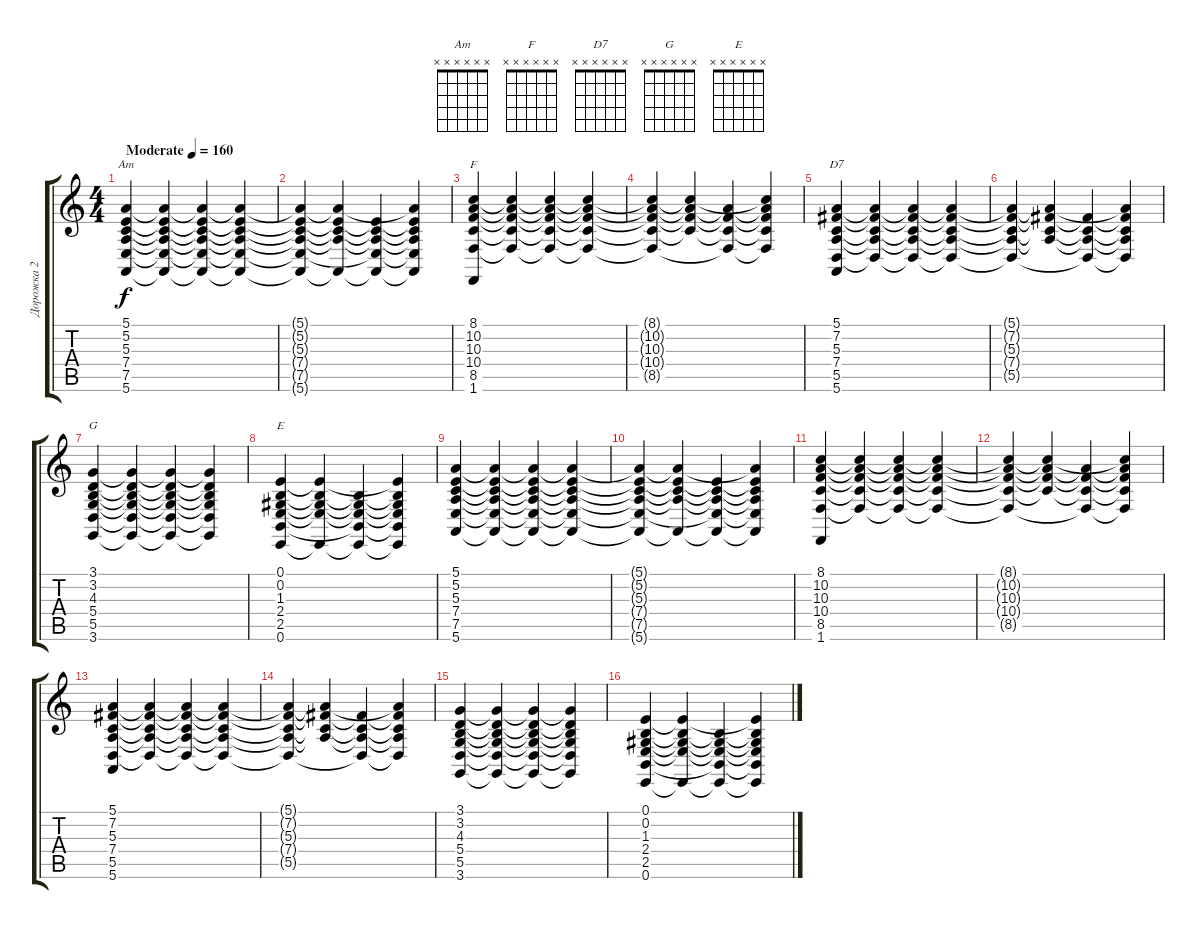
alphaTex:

\track ("Дорожка 2" "Дорожка 2") {instrument synthstrings1}
\staff {score tabs}
\tuning (E4 B3 G3 D3 A2 E2) {hide}
\chord ("Am" x x x x x x)
\chord ("F" x x x x x x)
\chord ("D7" x x x x x x)
\chord ("G" x x x x x x)
\chord ("E" x x x x x x)
\ts (4 4)
\tempo (160 "Moderate")
\clef g2
\ks c
(5.1 5.2 5.3 7.4 7.5 5.6).4{ch "Am" dy f instrument synthstrings1} (5.1{t} 5.2{t} 5.3{t} 7.4{t} 7.5{t} 5.6{t}).4 (5.1{t} 5.2{t} 5.3{t} 7.4{t} 7.5{t} 5.6{t}).4 (5.1{t} 5.2{t} 5.3{t} 7.4{t} 7.5{t} 5.6{t}).4 |
(5.1{t} 5.2{t} 5.3{t} 7.4{t} 7.5{t} 5.6{t}).4 (5.1{t} 5.2{t} 5.3{t} 7.4{t} 5.6{t}).4 (5.2{t} 5.3{t} 7.4{t} 7.5{t} 5.6{t}).4 (5.1{t} 5.2{t} 5.3{t} 7.4{t} 7.5{t} 5.6{t}).4 |
(8.1 10.2 10.3 10.4 8.5 1.6).4{ch "F"} (8.1{t} 10.2{t} 10.3{t} 10.4{t} 8.5{t}).4 (8.1{t} 10.2{t} 10.3{t} 10.4{t} 8.5{t}).4 (8.1{t} 10.2{t} 10.3{t} 10.4{t} 8.5{t}).4 |
(8.1{t} 10.2{t} 10.3{t} 10.4{t} 8.5{t}).4 (8.1{t} 10.2{t} 10.3{t} 10.4{t}).4 (10.2{t} 10.3{t} 10.4{t} 8.5{t}).4 (8.1{t} 10.2{t} 10.3{t} 10.4{t} 8.5{t}).4 |
(5.1 7.2 5.3 7.4 5.5 5.6).4{ch "D7"} (5.1{t} 7.2{t} 5.3{t} 7.4{t} 5.5{t}).4 (5.1{t} 7.2{t} 5.3{t} 7.4{t} 5.5{t}).4 (5.1{t} 7.2{t} 5.3{t} 7.4{t} 5.5{t}).4 |
(5.1{t} 7.2{t} 5.3{t} 7.4{t} 5.5{t}).4 (5.1{t} 7.2{t} 5.3{t} 7.4{t}).4 (7.2{t} 5.3{t} 7.4{t} 5.5{t}).4 (5.1{t} 7.2{t} 5.3{t} 7.4{t} 5.5{t}).4 |
(3.1 3.2 4.3 5.4 5.5 3.6).4{ch "G"} (3.1{t} 3.2{t} 4.3{t} 5.4{t} 5.5{t} 3.6{t}).4 (3.1{t} 3.2{t} 4.3{t} 5.4{t} 5.5{t} 3.6{t}).4 (3.1{t} 3.2{t} 4.3{t} 5.4{t} 5.5{t} 3.6{t}).4 |
(0.1 0.2 1.3 2.4 2.5 0.6).4{ch "E"} (0.1{t} 0.2{t} 1.3{t} 2.4{t} 0.6{t}).4 (0.2{t} 1.3{t} 2.4{t} 2.5{t} 0.6{t}).4 (0.1{t} 0.2{t} 1.3{t} 2.4{t} 2.5{t} 0.6{t}).4 |
(5.1 5.2 5.3 7.4 7.5 5.6).4 (5.1{t} 5.2{t} 5.3{t} 7.4{t} 7.5{t} 5.6{t}).4 (5.1{t} 5.2{t} 5.3{t} 7.4{t} 7.5{t} 5.6{t}).4 (5.1{t} 5.2{t} 5.3{t} 7.4{t} 7.5{t} 5.6{t}).4 |
(5.1{t} 5.2{t} 5.3{t} 7.4{t} 7.5{t} 5.6{t}).4 (5.1{t} 5.2{t} 5.3{t} 7.4{t} 5.6{t}).4 (5.2{t} 5.3{t} 7.4{t} 7.5{t} 5.6{t}).4 (5.1{t} 5.2{t} 5.3{t} 7.4{t} 7.5{t} 5.6{t}).4 |
(8.1 10.2 10.3 10.4 8.5 1.6).4 (8.1{t} 10.2{t} 10.3{t} 10.4{t} 8.5{t}).4 (8.1{t} 10.2{t} 10.3{t} 10.4{t} 8.5{t}).4 (8.1{t} 10.2{t} 10.3{t} 10.4{t} 8.5{t}).4 |
(8.1{t} 10.2{t} 10.3{t} 10.4{t} 8.5{t}).4 (8.1{t} 10.2{t} 10.3{t} 10.4{t}).4 (10.2{t} 10.3{t} 10.4{t} 8.5{t}).4 (8.1{t} 10.2{t} 10.3{t} 10.4{t} 8.5{t}).4 |
(5.1 7.2 5.3 7.4 5.5 5.6).4 (5.1{t} 7.2{t} 5.3{t} 7.4{t} 5.5{t}).4 (5.1{t} 7.2{t} 5.3{t} 7.4{t} 5.5{t}).4 (5.1{t} 7.2{t} 5.3{t} 7.4{t} 5.5{t}).4 |
(5.1{t} 7.2{t} 5.3{t} 7.4{t} 5.5{t}).4 (5.1{t} 7.2{t} 5.3{t} 7.4{t}).4 (7.2{t} 5.3{t} 7.4{t} 5.5{t}).4 (5.1{t} 7.2{t} 5.3{t} 7.4{t} 5.5{t}).4 |
(3.1 3.2 4.3 5.4 5.5 3.6).4 (3.1{t} 3.2{t} 4.3{t} 5.4{t} 5.5{t} 3.6{t}).4 (3.1{t} 3.2{t} 4.3{t} 5.4{t} 5.5{t} 3.6{t}).4 (3.1{t} 3.2{t} 4.3{t} 5.4{t} 5.5{t} 3.6{t}).4 |
(0.1 0.2 1.3 2.4 2.5 0.6).4 (0.1{t} 0.2{t} 1.3{t} 2.4{t} 0.6{t}).4 (0.2{t} 1.3{t} 2.4{t} 2.5{t} 0.6{t}).4 (0.1{t} 0.2{t} 1.3{t} 2.4{t} 2.5{t} 0.6{t}).4
